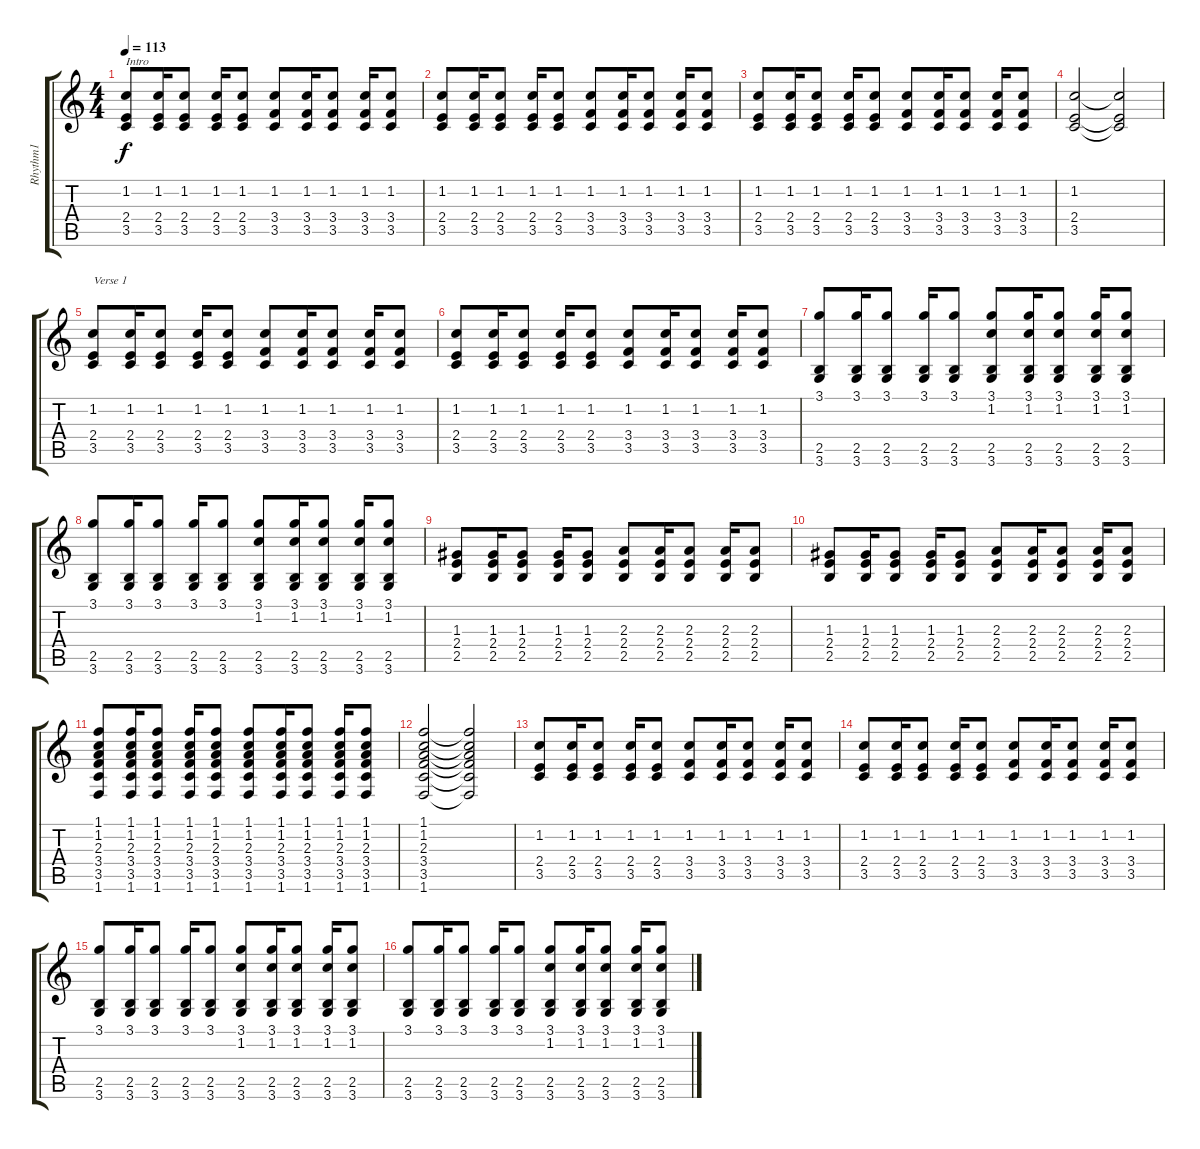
\track ("Rhythm1" "Rhythm1") {instrument acousticguitarsteel}
\staff {score tabs}
\tuning (E4 B3 G3 D3 A2 E2) {hide}
\ts (4 4)
\tempo 113
\clef g2
\ks c
(1.2 2.4 3.5).8{txt "Intro" dy f instrument acousticguitarsteel} (1.2 2.4 3.5).16 (1.2 2.4 3.5).8 (1.2 2.4 3.5).16 (1.2 2.4 3.5).8 (1.2 3.4 3.5).8 (1.2 3.4 3.5).16 (1.2 3.4 3.5).8 (1.2 3.4 3.5).16 (1.2 3.4 3.5).8 |
(1.2 2.4 3.5).8 (1.2 2.4 3.5).16 (1.2 2.4 3.5).8 (1.2 2.4 3.5).16 (1.2 2.4 3.5).8 (1.2 3.4 3.5).8 (1.2 3.4 3.5).16 (1.2 3.4 3.5).8 (1.2 3.4 3.5).16 (1.2 3.4 3.5).8 |
(1.2 2.4 3.5).8 (1.2 2.4 3.5).16 (1.2 2.4 3.5).8 (1.2 2.4 3.5).16 (1.2 2.4 3.5).8 (1.2 3.4 3.5).8 (1.2 3.4 3.5).16 (1.2 3.4 3.5).8 (1.2 3.4 3.5).16 (1.2 3.4 3.5).8 |
(1.2 2.4 3.5).2 (1.2{t} 2.4{t} 3.5{t}).2 |
(1.2 2.4 3.5).8{txt "Verse 1"} (1.2 2.4 3.5).16 (1.2 2.4 3.5).8 (1.2 2.4 3.5).16 (1.2 2.4 3.5).8 (1.2 3.4 3.5).8 (1.2 3.4 3.5).16 (1.2 3.4 3.5).8 (1.2 3.4 3.5).16 (1.2 3.4 3.5).8 |
(1.2 2.4 3.5).8 (1.2 2.4 3.5).16 (1.2 2.4 3.5).8 (1.2 2.4 3.5).16 (1.2 2.4 3.5).8 (1.2 3.4 3.5).8 (1.2 3.4 3.5).16 (1.2 3.4 3.5).8 (1.2 3.4 3.5).16 (1.2 3.4 3.5).8 |
(3.1 2.5 3.6).8 (3.1 2.5 3.6).16 (3.1 2.5 3.6).8 (3.1 2.5 3.6).16 (3.1 2.5 3.6).8 (3.1 1.2 2.5 3.6).8 (3.1 1.2 2.5 3.6).16 (3.1 1.2 2.5 3.6).8 (3.1 1.2 2.5 3.6).16 (3.1 1.2 2.5 3.6).8 |
(3.1 2.5 3.6).8 (3.1 2.5 3.6).16 (3.1 2.5 3.6).8 (3.1 2.5 3.6).16 (3.1 2.5 3.6).8 (3.1 1.2 2.5 3.6).8 (3.1 1.2 2.5 3.6).16 (3.1 1.2 2.5 3.6).8 (3.1 1.2 2.5 3.6).16 (3.1 1.2 2.5 3.6).8 |
(1.3 2.4 2.5).8 (1.3 2.4 2.5).16 (1.3 2.4 2.5).8 (1.3 2.4 2.5).16 (1.3 2.4 2.5).8 (2.3 2.4 2.5).8 (2.3 2.4 2.5).16 (2.3 2.4 2.5).8 (2.3 2.4 2.5).16 (2.3 2.4 2.5).8 |
(1.3 2.4 2.5).8 (1.3 2.4 2.5).16 (1.3 2.4 2.5).8 (1.3 2.4 2.5).16 (1.3 2.4 2.5).8 (2.3 2.4 2.5).8 (2.3 2.4 2.5).16 (2.3 2.4 2.5).8 (2.3 2.4 2.5).16 (2.3 2.4 2.5).8 |
(1.1 1.2 2.3 3.4 3.5 1.6).8 (1.1 1.2 2.3 3.4 3.5 1.6).16 (1.1 1.2 2.3 3.4 3.5 1.6).8 (1.1 1.2 2.3 3.4 3.5 1.6).16 (1.1 1.2 2.3 3.4 3.5 1.6).8 (1.1 1.2 2.3 3.4 3.5 1.6).8 (1.1 1.2 2.3 3.4 3.5 1.6).16 (1.1 1.2 2.3 3.4 3.5 1.6).8 (1.1 1.2 2.3 3.4 3.5 1.6).16 (1.1 1.2 2.3 3.4 3.5 1.6).8 |
(1.1 1.2 2.3 3.4 3.5 1.6).2 (1.1{t} 1.2{t} 2.3{t} 3.4{t} 3.5{t} 1.6{t}).2 |
(1.2 2.4 3.5).8 (1.2 2.4 3.5).16 (1.2 2.4 3.5).8 (1.2 2.4 3.5).16 (1.2 2.4 3.5).8 (1.2 3.4 3.5).8 (1.2 3.4 3.5).16 (1.2 3.4 3.5).8 (1.2 3.4 3.5).16 (1.2 3.4 3.5).8 |
(1.2 2.4 3.5).8 (1.2 2.4 3.5).16 (1.2 2.4 3.5).8 (1.2 2.4 3.5).16 (1.2 2.4 3.5).8 (1.2 3.4 3.5).8 (1.2 3.4 3.5).16 (1.2 3.4 3.5).8 (1.2 3.4 3.5).16 (1.2 3.4 3.5).8 |
(3.1 2.5 3.6).8 (3.1 2.5 3.6).16 (3.1 2.5 3.6).8 (3.1 2.5 3.6).16 (3.1 2.5 3.6).8 (3.1 1.2 2.5 3.6).8 (3.1 1.2 2.5 3.6).16 (3.1 1.2 2.5 3.6).8 (3.1 1.2 2.5 3.6).16 (3.1 1.2 2.5 3.6).8 |
(3.1 2.5 3.6).8 (3.1 2.5 3.6).16 (3.1 2.5 3.6).8 (3.1 2.5 3.6).16 (3.1 2.5 3.6).8 (3.1 1.2 2.5 3.6).8 (3.1 1.2 2.5 3.6).16 (3.1 1.2 2.5 3.6).8 (3.1 1.2 2.5 3.6).16 (3.1 1.2 2.5 3.6).8
